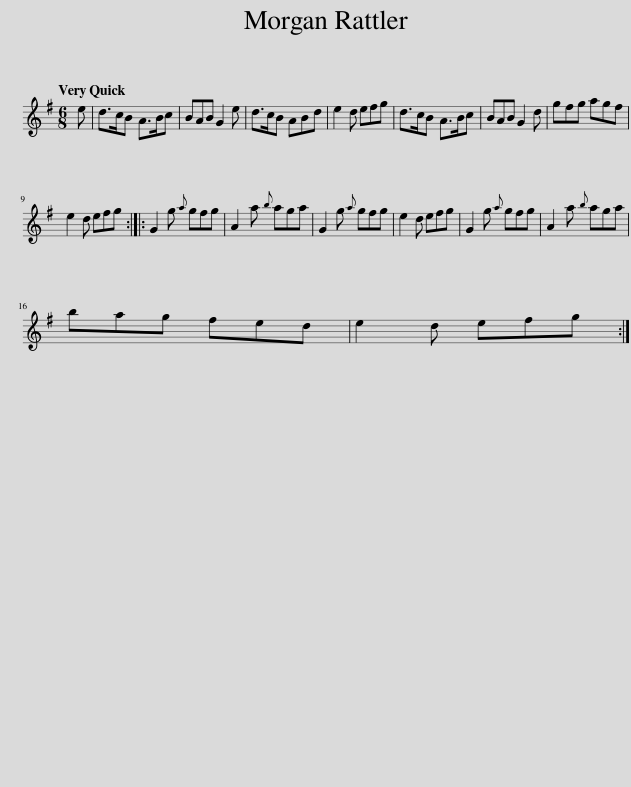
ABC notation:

X:1
L:1/8
Q:1/4=120
M:6/8
I:linebreak $
K:G
V:1 treble
V:1
 e | d>cB A>Bc | BAB G2 e | d>cB ABd | e2 d efg | %5
 d>cB A>Bc | BAB G2 d | gfg agf |$ e2 d efg :: G2 g{a} gfg | %10
 A2 a{b} aga | G2 g{a} gfg | e2 d efg | G2 g{a} gfg | A2 a{b} aga |$ %15
 bag fed | e2 d efg :| %17
